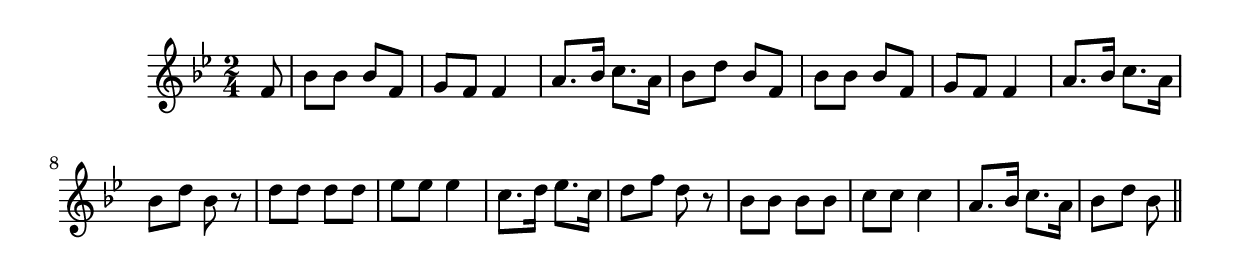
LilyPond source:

\version "2.19.49"
%{\header {
  title = "Eli Yale"
  composer = "anonymous"
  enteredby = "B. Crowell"
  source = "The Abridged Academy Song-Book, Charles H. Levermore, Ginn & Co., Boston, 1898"
}%}
\score{{\key bes \major
\time 2/4
%{\tempo 8=160
%}\clef treble
\relative c' {
 \partial 8 f8 | bes bes bes f | g f f4 | a8. bes16 c8. a16 | bes8 d bes f |
                        bes8 bes bes f | g f f4 | a8. bes16 c8. a16 | bes8 d bes r |
                        d8 d d d | es es es4 | c8. d16 es8. c16 | d8 f d r | bes bes bes bes | c c c4 | a8. bes16 c8. a16 | bes8 d bes
  \bar "||"
}

}}